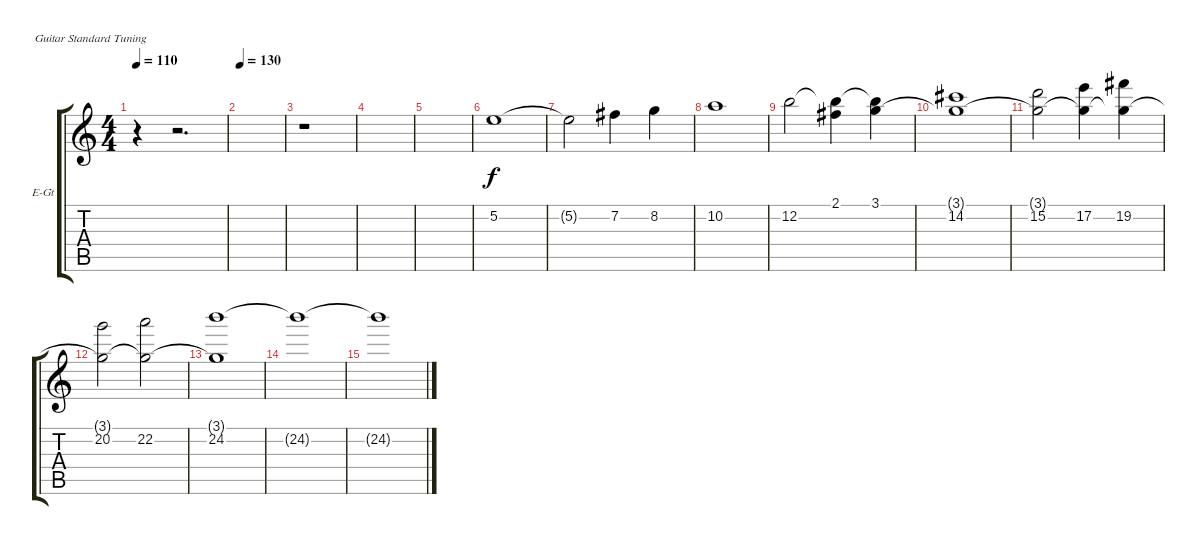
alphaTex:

\bracketExtendMode groupsimilarinstruments
\firstSystemTrackNameOrientation horizontal
\otherSystemsTrackNameOrientation horizontal
\track ("Electric Guitar 2" "E-Gt") {instrument distortionguitar}
\staff {score tabs}
\tuning (E4 B3 G3 D3 A2 E2)
\ts (4 4)
\tempo 110
\clef g2
\ks c
r.4{dy f} r.2{d} |
\tempo 130
|
r.1 |
|
|
5.2.1 |
5.2{t}.2 7.2.4 8.2.4 |
10.2.1 |
12.2.2 (2.1 12.2{t}).4 (3.1 12.2{t}).4 |
(3.1{t} 14.2).1 |
(3.1{t} 15.2).2 (3.1{t} 17.2).4 (3.1{t} 19.2).4 |
(3.1{t} 20.2).2 (3.1{t} 22.2).2 |
(3.1{t} 24.2).1 |
24.2{t}.1 |
24.2{t}.1
